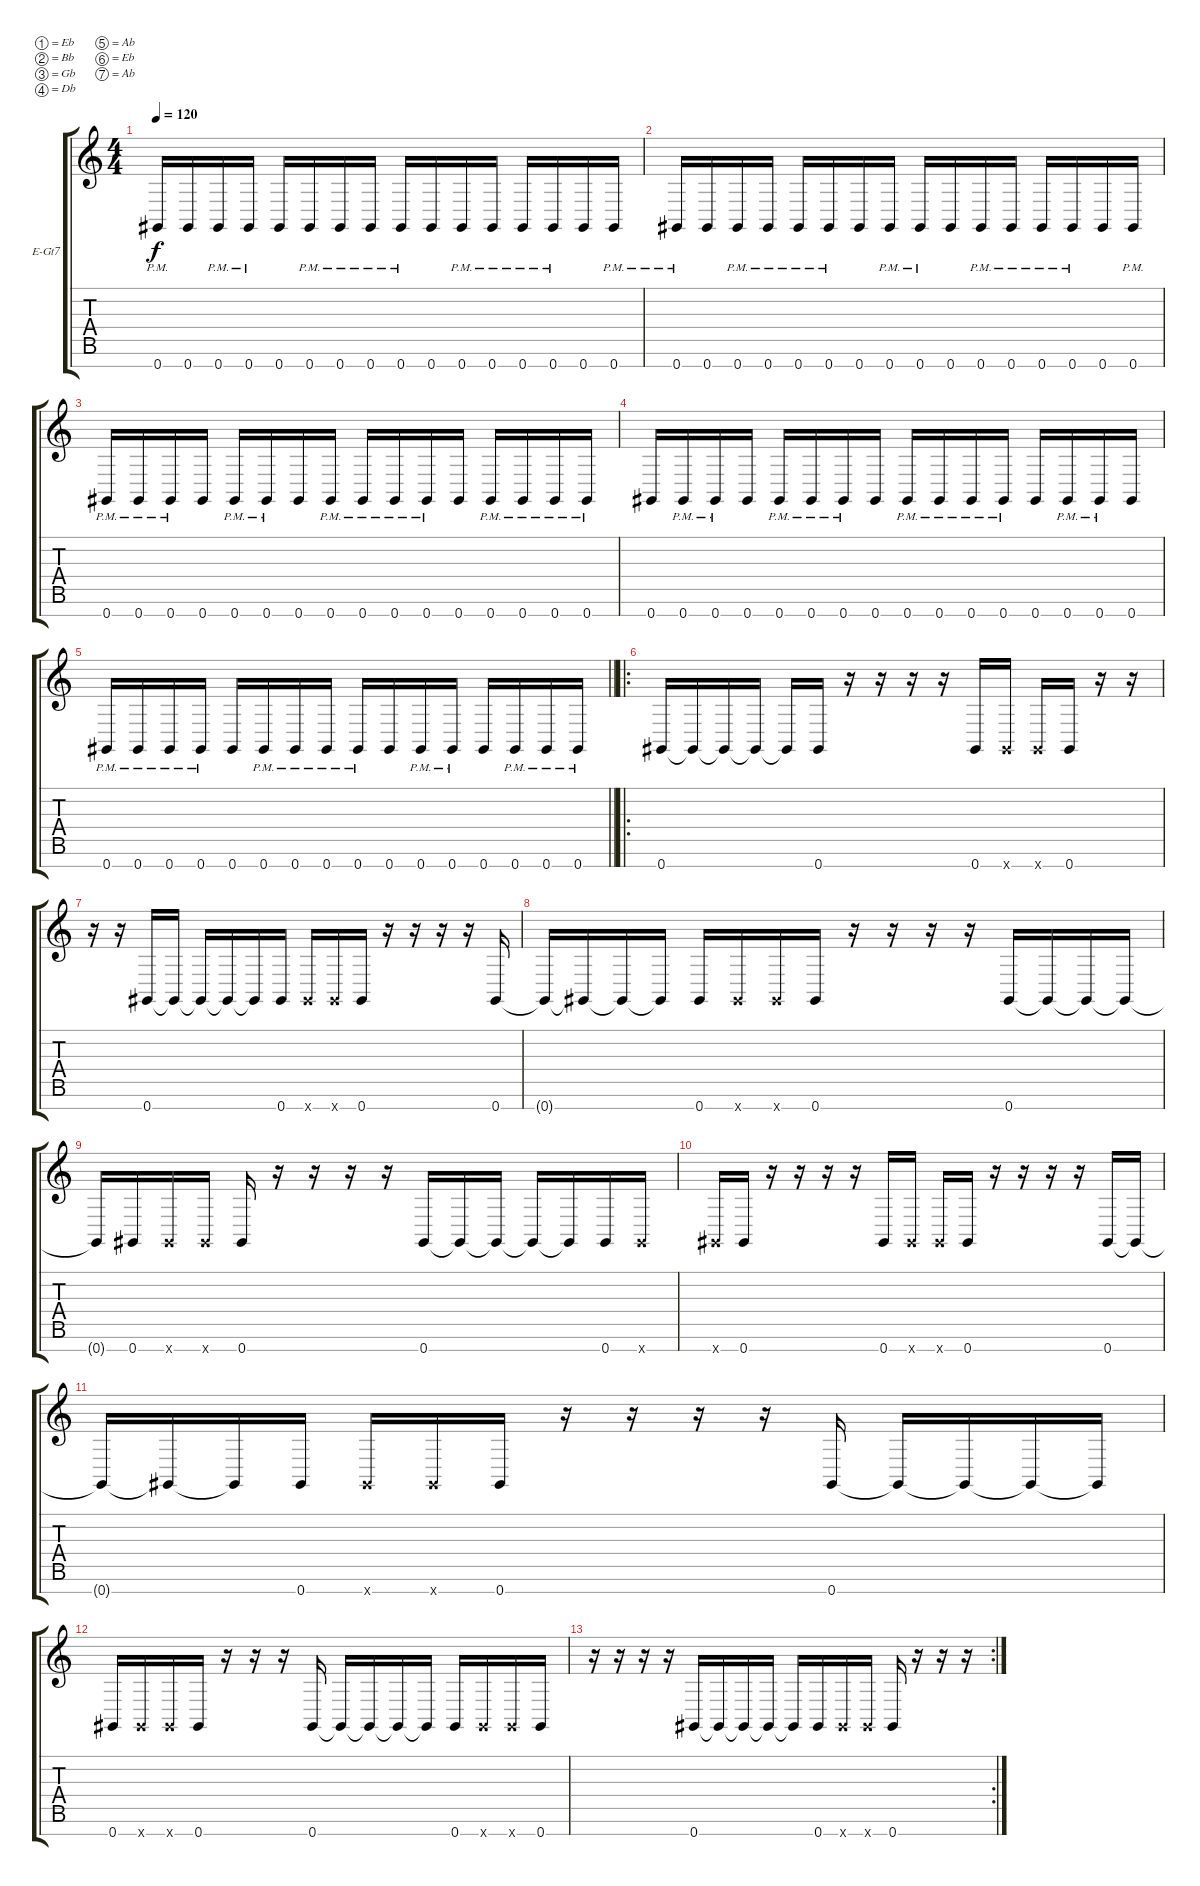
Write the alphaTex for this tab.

\bracketExtendMode groupsimilarinstruments
\firstSystemTrackNameOrientation horizontal
\otherSystemsTrackNameOrientation horizontal
\track ("Äîðîæêà 1" "E-Gt7") {instrument distortionguitar}
\staff {score tabs}
\tuning (Eb4 Bb3 Gb3 Db3 Ab2 Eb2 Ab1)
\ts (4 4)
\tempo 120
\clef g2
\ks c
0.7{pm}.16{dy f} 0.7.16 0.7{pm}.16 0.7{pm}.16 0.7.16 0.7{pm}.16 0.7{pm}.16 0.7{pm}.16 0.7{pm}.16 0.7.16 0.7{pm}.16 0.7{pm}.16 0.7{pm}.16 0.7{pm}.16 0.7.16 0.7{pm}.16 |
0.7{pm}.16 0.7.16 0.7{pm}.16 0.7{pm}.16 0.7{pm}.16 0.7{pm}.16 0.7.16 0.7{pm}.16 0.7{pm}.16 0.7.16 0.7{pm}.16 0.7{pm}.16 0.7{pm}.16 0.7{pm}.16 0.7.16 0.7{pm}.16 |
0.7{pm}.16 0.7{pm}.16 0.7{pm}.16 0.7.16 0.7{pm}.16 0.7{pm}.16 0.7.16 0.7{pm}.16 0.7{pm}.16 0.7{pm}.16 0.7{pm}.16 0.7.16 0.7{pm}.16 0.7{pm}.16 0.7{pm}.16 0.7{pm}.16 |
0.7.16 0.7{pm}.16 0.7{pm}.16 0.7.16 0.7{pm}.16 0.7{pm}.16 0.7{pm}.16 0.7.16 0.7{pm}.16 0.7{pm}.16 0.7{pm}.16 0.7{pm}.16 0.7.16 0.7{pm}.16 0.7{pm}.16 0.7.16 |
\barLineRight lightlight
0.7{pm}.16 0.7{pm}.16 0.7{pm}.16 0.7{pm}.16 0.7.16 0.7{pm}.16 0.7{pm}.16 0.7{pm}.16 0.7{pm}.16 0.7.16 0.7{pm}.16 0.7{pm}.16 0.7.16 0.7{pm}.16 0.7{pm}.16 0.7{pm}.16 |
\ro
0.7.16 0.7{t}.16 0.7{t}.16 0.7{t}.16 0.7{t}.16 0.7.16 r.16 r.16 r.16 r.16 0.7.16 0.7{x}.16 0.7{x}.16 0.7.16 r.16 r.16 |
r.16 r.16 0.7.16 0.7{t}.16 0.7{t}.16 0.7{t}.16 0.7{t}.16 0.7.16 0.7{x}.16 0.7{x}.16 0.7.16 r.16 r.16 r.16 r.16 0.7.16 |
0.7{t}.16 0.7{t}.16 0.7{t}.16 0.7{t}.16 0.7.16 0.7{x}.16 0.7{x}.16 0.7.16 r.16 r.16 r.16 r.16 0.7.16 0.7{t}.16 0.7{t}.16 0.7{t}.16 |
0.7{t}.16 0.7.16 0.7{x}.16 0.7{x}.16 0.7.16 r.16 r.16 r.16 r.16 0.7.16 0.7{t}.16 0.7{t}.16 0.7{t}.16 0.7{t}.16 0.7.16 0.7{x}.16 |
0.7{x}.16 0.7.16 r.16 r.16 r.16 r.16 0.7.16 0.7{x}.16 0.7{x}.16 0.7.16 r.16 r.16 r.16 r.16 0.7.16 0.7{t}.16 |
0.7{t}.16 0.7{t}.16 0.7{t}.16 0.7.16 0.7{x}.16 0.7{x}.16 0.7.16 r.16 r.16 r.16 r.16 0.7.16 0.7{t}.16 0.7{t}.16 0.7{t}.16 0.7{t}.16 |
0.7.16 0.7{x}.16 0.7{x}.16 0.7.16 r.16 r.16 r.16 0.7.16 0.7{t}.16 0.7{t}.16 0.7{t}.16 0.7{t}.16 0.7.16 0.7{x}.16 0.7{x}.16 0.7.16 |
\rc 2
r.16 r.16 r.16 r.16 0.7.16 0.7{t}.16 0.7{t}.16 0.7{t}.16 0.7{t}.16 0.7.16 0.7{x}.16 0.7{x}.16 0.7.16 r.16 r.16 r.16
